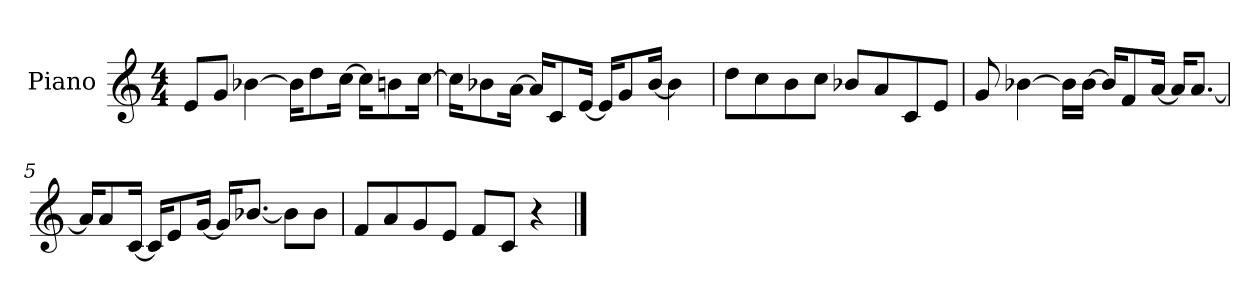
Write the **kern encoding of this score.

**kern
*part1
*staff1
*I"Piano
*I'P-no
*clefG2
*k[]
*M4/4
*MM90
=1
8e/L
8g/J
[4b-X\
16b-\KL]
8dd\
[16cc\Jk
16cc\KL]
8bn\
[16cc\Jk
=2
16cc\KL]
8b-X\
[16a\Jk
16a/KL]
8c/
[16e/Jk
16e/KL]
8g/
[16b-/Jk
4b-\]
=3
8dd\L
8cc\
8b\
8cc\J
8b-X/L
8a/
8c/
8e/J
=4
8g/
[4b-X\
16b-\LL]
[16b-\JJ
16b-/KL]
8f/
[16a/Jk
16a/KL]
[8.a/J
!!LO:LB:g=z
=5
16a/KL]
8a/
[16c/Jk
16c/KL]
8e/
[16g/Jk
16g/KL]
[8.b-X/J
8b-\L]
8b-\J
=6
8f/L
8a/
8g/
8e/J
8f/L
8c/J
4r
==
*-
